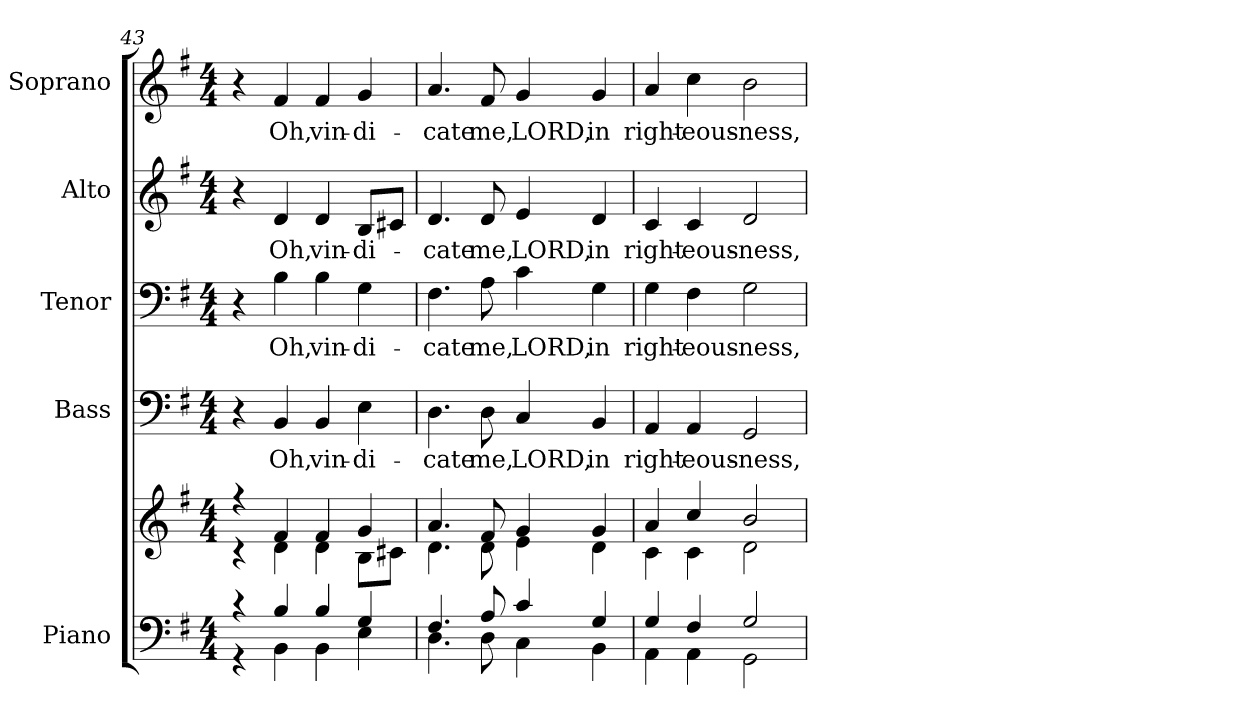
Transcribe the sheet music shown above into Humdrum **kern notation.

**kern	**kern	**kern	**text	**kern	**text	**kern	**text	**kern	**text
*part5	*part5	*part4	*part4	*part3	*part3	*part2	*part2	*part1	*part1
*staff6	*staff5	*staff4	*staff4	*staff3	*staff3	*staff2	*staff2	*staff1	*staff1
*I"Piano	*	*I"Bass	*	*I"Tenor	*	*I"Alto	*	*I"Soprano	*
*I'Pno.	*	*I'B.	*	*I'T.	*	*I'A.	*	*I'S.	*
!!LO:PB:g=z
*clefF4	*clefG2	*clefF4	*	*clefF4	*	*clefG2	*	*clefG2	*
*k[f#]	*k[f#]	*k[f#]	*	*k[f#]	*	*k[f#]	*	*k[f#]	*
*G:	*G:	*G:	*	*G:	*	*G:	*	*G:	*
*M4/4	*M4/4	*M4/4	*	*M4/4	*	*M4/4	*	*M4/4	*
=43	=43	=43	=43	=43	=43	=43	=43	=43	=43
*^	*^	*	*	*	*	*	*	*	*
4r	4r	4r	4r	4r	.	4r	.	4r	.	4r	.
!	!	!	!	!	!LO:LY:b:color=#000000	!	!	!	!	!	!
!	!	!	!	!	!	!	!LO:LY:b:color=#000000	!	!	!	!
!	!	!	!	!	!	!	!	!	!LO:LY:b:color=#000000	!	!
!	!	!	!	!	!	!	!	!	!	!	!LO:LY:b:color=#000000
4Bi/	4BBi\	4f#i/	4di\	4BBi/	Oh,	4Bi\	Oh,	4di/	Oh,	4f#i/	Oh,
!	!	!	!	!	!LO:LY:b:color=#000000	!	!	!	!	!	!
!	!	!	!	!	!	!	!LO:LY:b:color=#000000	!	!	!	!
!	!	!	!	!	!	!	!	!	!LO:LY:b:color=#000000	!	!
!	!	!	!	!	!	!	!	!	!	!	!LO:LY:b:color=#000000
4Bi/	4BBi\	4f#i/	4di\	4BBi/	vin-	4Bi\	vin-	4di/	vin-	4f#i/	vin-
!	!	!	!	!	!LO:LY:b:color=#000000	!	!	!	!	!	!
!	!	!	!	!	!	!	!LO:LY:b:color=#000000	!	!	!	!
!	!	!	!	!	!	!	!	!	!LO:LY:b:color=#000000	!	!
!	!	!	!	!	!	!	!	!	!	!	!LO:LY:b:color=#000000
4Gi/	4Ei\	4gi/	8Bi\L	4Ei\	-di-	4Gi\	-di-	8Bi/L	-di-	4gi/	-di-
.	.	.	8c#Xi\J	.	.	.	.	8c#Xi/J	.	.	.
=44	=44	=44	=44	=44	=44	=44	=44	=44	=44	=44	=44
!	!	!	!	!	!LO:LY:b:color=#000000	!	!	!	!	!	!
!	!	!	!	!	!	!	!LO:LY:b:color=#000000	!	!	!	!
!	!	!	!	!	!	!	!	!	!LO:LY:b:color=#000000	!	!
!	!	!	!	!	!	!	!	!	!	!	!LO:LY:b:color=#000000
4.F#i/	4.Di\	4.ai/	4.di\	4.Di\	-cate	4.F#i\	-cate	4.di/	-cate	4.ai/	-cate
!	!	!	!	!	!LO:LY:b:color=#000000	!	!	!	!	!	!
!	!	!	!	!	!	!	!LO:LY:b:color=#000000	!	!	!	!
!	!	!	!	!	!	!	!	!	!LO:LY:b:color=#000000	!	!
!	!	!	!	!	!	!	!	!	!	!	!LO:LY:b:color=#000000
8Ai/	8Di\	8f#i/	8di\	8Di\	me,	8Ai\	me,	8di/	me,	8f#i/	me,
!	!	!	!	!	!LO:LY:b:color=#000000	!	!	!	!	!	!
!	!	!	!	!	!	!	!LO:LY:b:color=#000000	!	!	!	!
!	!	!	!	!	!	!	!	!	!LO:LY:b:color=#000000	!	!
!	!	!	!	!	!	!	!	!	!	!	!LO:LY:b:color=#000000
4ci/	4Ci\	4gi/	4ei\	4Ci/	LORD,	4ci\	LORD,	4ei/	LORD,	4gi/	LORD,
!	!	!	!	!	!LO:LY:b:color=#000000	!	!	!	!	!	!
!	!	!	!	!	!	!	!LO:LY:b:color=#000000	!	!	!	!
!	!	!	!	!	!	!	!	!	!LO:LY:b:color=#000000	!	!
!	!	!	!	!	!	!	!	!	!	!	!LO:LY:b:color=#000000
4Gi/	4BBi\	4gi/	4di\	4BBi/	in	4Gi\	in	4di/	in	4gi/	in
=45	=45	=45	=45	=45	=45	=45	=45	=45	=45	=45	=45
!	!	!	!	!	!LO:LY:b:color=#000000	!	!	!	!	!	!
!	!	!	!	!	!	!	!LO:LY:b:color=#000000	!	!	!	!
!	!	!	!	!	!	!	!	!	!LO:LY:b:color=#000000	!	!
!	!	!	!	!	!	!	!	!	!	!	!LO:LY:b:color=#000000
4Gi/	4AAi\	4ai/	4ci\	4AAi/	right-	4Gi\	right-	4ci/	right-	4ai/	right-
!	!	!	!	!	!LO:LY:b:color=#000000	!	!	!	!	!	!
!	!	!	!	!	!	!	!LO:LY:b:color=#000000	!	!	!	!
!	!	!	!	!	!	!	!	!	!LO:LY:b:color=#000000	!	!
!	!	!	!	!	!	!	!	!	!	!	!LO:LY:b:color=#000000
4F#i/	4AAi\	4cci/	4ci\	4AAi/	-eous-	4F#i\	-eous-	4ci/	-eous-	4cci\	-eous-
!	!	!	!	!	!LO:LY:b:color=#000000	!	!	!	!	!	!
!	!	!	!	!	!	!	!LO:LY:b:color=#000000	!	!	!	!
!	!	!	!	!	!	!	!	!	!LO:LY:b:color=#000000	!	!
!	!	!	!	!	!	!	!	!	!	!	!LO:LY:b:color=#000000
2Gi/	2GGi\	2bi/	2di\	2GGi/	-ness,	2Gi\	-ness,	2di/	-ness,	2bi\	-ness,
*v	*v	*	*	*	*	*	*	*	*	*	*
*	*v	*v	*	*	*	*	*	*	*	*
=	=	=	=	=	=	=	=	=	=
*-	*-	*-	*-	*-	*-	*-	*-	*-	*-
